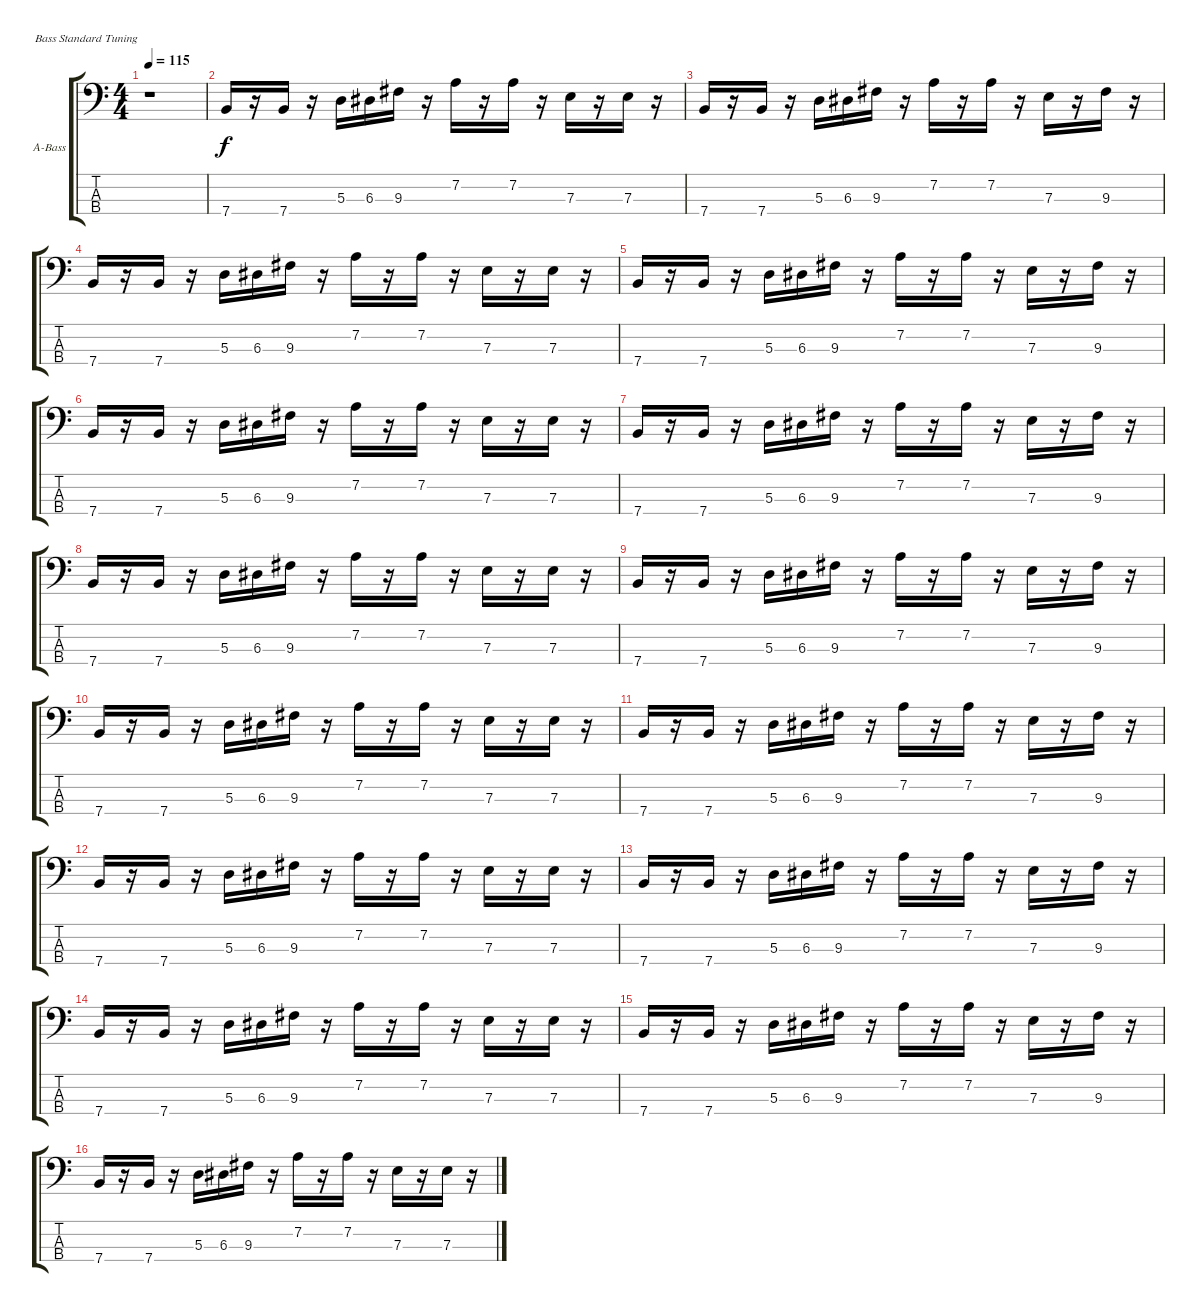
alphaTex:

\bracketExtendMode groupsimilarinstruments
\firstSystemTrackNameOrientation horizontal
\otherSystemsTrackNameOrientation horizontal
\track ("Тихий" "A-Bass") {instrument lead8bassandlead}
\staff {score tabs}
\tuning (G2 D2 A1 E1)
\displaytranspose 12
\ts (4 4)
\tempo 115
\clef f4
\ks c
r.1{dy f instrument lead8bassandlead} |
7.4.16 r.16 7.4.16 r.16 5.3.16 6.3.16 9.3.16 r.16 7.2.16 r.16 7.2.16 r.16 7.3.16 r.16 7.3.16 r.16 |
7.4.16 r.16 7.4.16 r.16 5.3.16 6.3.16 9.3.16 r.16 7.2.16 r.16 7.2.16 r.16 7.3.16 r.16 9.3.16 r.16 |
7.4.16 r.16 7.4.16 r.16 5.3.16 6.3.16 9.3.16 r.16 7.2.16 r.16 7.2.16 r.16 7.3.16 r.16 7.3.16 r.16 |
7.4.16 r.16 7.4.16 r.16 5.3.16 6.3.16 9.3.16 r.16 7.2.16 r.16 7.2.16 r.16 7.3.16 r.16 9.3.16 r.16 |
7.4.16 r.16 7.4.16 r.16 5.3.16 6.3.16 9.3.16 r.16 7.2.16 r.16 7.2.16 r.16 7.3.16 r.16 7.3.16 r.16 |
7.4.16 r.16 7.4.16 r.16 5.3.16 6.3.16 9.3.16 r.16 7.2.16 r.16 7.2.16 r.16 7.3.16 r.16 9.3.16 r.16 |
7.4.16 r.16 7.4.16 r.16 5.3.16 6.3.16 9.3.16 r.16 7.2.16 r.16 7.2.16 r.16 7.3.16 r.16 7.3.16 r.16 |
7.4.16 r.16 7.4.16 r.16 5.3.16 6.3.16 9.3.16 r.16 7.2.16 r.16 7.2.16 r.16 7.3.16 r.16 9.3.16 r.16 |
7.4.16 r.16 7.4.16 r.16 5.3.16 6.3.16 9.3.16 r.16 7.2.16 r.16 7.2.16 r.16 7.3.16 r.16 7.3.16 r.16 |
7.4.16 r.16 7.4.16 r.16 5.3.16 6.3.16 9.3.16 r.16 7.2.16 r.16 7.2.16 r.16 7.3.16 r.16 9.3.16 r.16 |
7.4.16 r.16 7.4.16 r.16 5.3.16 6.3.16 9.3.16 r.16 7.2.16 r.16 7.2.16 r.16 7.3.16 r.16 7.3.16 r.16 |
7.4.16 r.16 7.4.16 r.16 5.3.16 6.3.16 9.3.16 r.16 7.2.16 r.16 7.2.16 r.16 7.3.16 r.16 9.3.16 r.16 |
7.4.16 r.16 7.4.16 r.16 5.3.16 6.3.16 9.3.16 r.16 7.2.16 r.16 7.2.16 r.16 7.3.16 r.16 7.3.16 r.16 |
7.4.16 r.16 7.4.16 r.16 5.3.16 6.3.16 9.3.16 r.16 7.2.16 r.16 7.2.16 r.16 7.3.16 r.16 9.3.16 r.16 |
7.4.16 r.16 7.4.16 r.16 5.3.16 6.3.16 9.3.16 r.16 7.2.16 r.16 7.2.16 r.16 7.3.16 r.16 7.3.16 r.16
